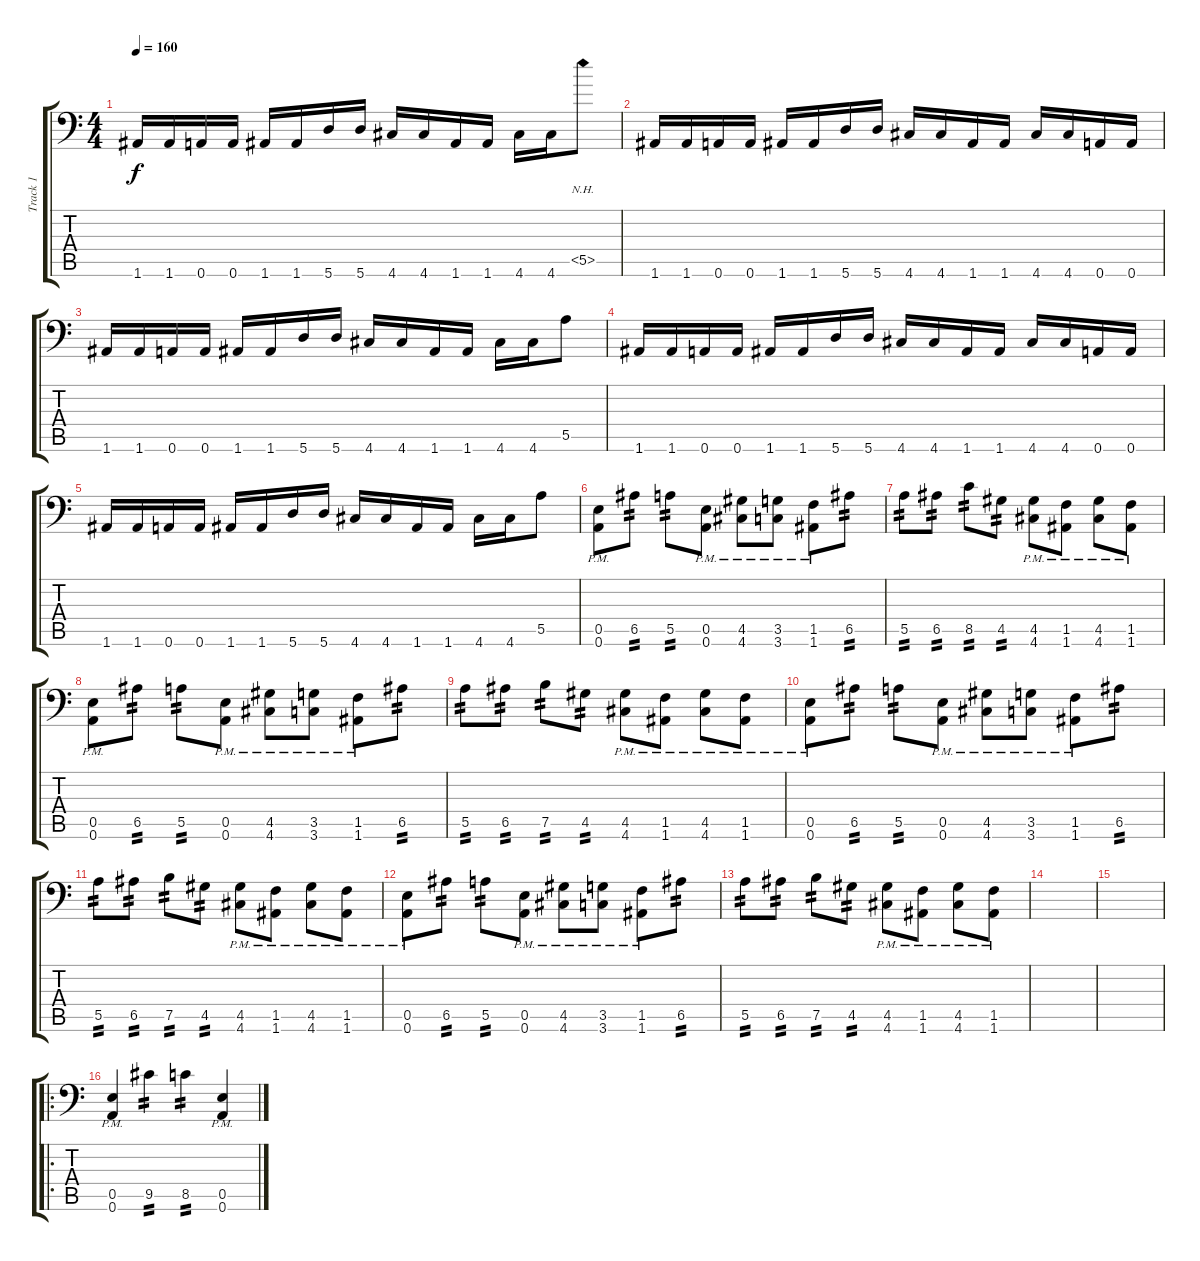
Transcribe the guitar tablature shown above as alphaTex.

\track ("Track 1" "Track 1") {instrument distortionguitar}
\staff {score tabs}
\tuning (B3 Gb3 D3 A2 E2 A1) {hide}
\ts (4 4)
\tempo 160
\clef f4
\ks c
1.6.16{dy f} 1.6.16 0.6.16 0.6.16 1.6.16 1.6.16 5.6.16 5.6.16 4.6.16 4.6.16 1.6.16 1.6.16 4.6.16 4.6.16 5.5{nh}.8 |
1.6.16 1.6.16 0.6.16 0.6.16 1.6.16 1.6.16 5.6.16 5.6.16 4.6.16 4.6.16 1.6.16 1.6.16 4.6.16 4.6.16 0.6.16 0.6.16 |
1.6.16 1.6.16 0.6.16 0.6.16 1.6.16 1.6.16 5.6.16 5.6.16 4.6.16 4.6.16 1.6.16 1.6.16 4.6.16 4.6.16 5.5.8 |
1.6.16 1.6.16 0.6.16 0.6.16 1.6.16 1.6.16 5.6.16 5.6.16 4.6.16 4.6.16 1.6.16 1.6.16 4.6.16 4.6.16 0.6.16 0.6.16 |
1.6.16 1.6.16 0.6.16 0.6.16 1.6.16 1.6.16 5.6.16 5.6.16 4.6.16 4.6.16 1.6.16 1.6.16 4.6.16 4.6.16 5.5.8 |
(0.5{pm} 0.6{pm}).8 6.5.8{tp 2} 5.5.8{tp 2} (0.5{pm} 0.6{pm}).8 (4.5{pm} 4.6{pm}).8 (3.5{pm} 3.6{pm}).8 (1.5{pm} 1.6{pm}).8 6.5.8{tp 2} |
5.5.8{tp 2} 6.5.8{tp 2} 8.5.8{tp 2} 4.5.8{tp 2} (4.5{pm} 4.6{pm}).8 (1.5{pm} 1.6{pm}).8 (4.5{pm} 4.6{pm}).8 (1.5{pm} 1.6{pm}).8 |
(0.5{pm} 0.6{pm}).8 6.5.8{tp 2} 5.5.8{tp 2} (0.5{pm} 0.6{pm}).8 (4.5{pm} 4.6{pm}).8 (3.5{pm} 3.6{pm}).8 (1.5{pm} 1.6{pm}).8 6.5.8{tp 2} |
5.5.8{tp 2} 6.5.8{tp 2} 7.5.8{tp 2} 4.5.8{tp 2} (4.5{pm} 4.6{pm}).8 (1.5{pm} 1.6{pm}).8 (4.5{pm} 4.6{pm}).8 (1.5{pm} 1.6{pm}).8 |
(0.5{pm} 0.6{pm}).8 6.5.8{tp 2} 5.5.8{tp 2} (0.5{pm} 0.6{pm}).8 (4.5{pm} 4.6{pm}).8 (3.5{pm} 3.6{pm}).8 (1.5{pm} 1.6{pm}).8 6.5.8{tp 2} |
5.5.8{tp 2} 6.5.8{tp 2} 7.5.8{tp 2} 4.5.8{tp 2} (4.5{pm} 4.6{pm}).8 (1.5{pm} 1.6{pm}).8 (4.5{pm} 4.6{pm}).8 (1.5{pm} 1.6{pm}).8 |
(0.5{pm} 0.6{pm}).8 6.5.8{tp 2} 5.5.8{tp 2} (0.5{pm} 0.6{pm}).8 (4.5{pm} 4.6{pm}).8 (3.5{pm} 3.6{pm}).8 (1.5{pm} 1.6{pm}).8 6.5.8{tp 2} |
5.5.8{tp 2} 6.5.8{tp 2} 7.5.8{tp 2} 4.5.8{tp 2} (4.5{pm} 4.6{pm}).8 (1.5{pm} 1.6{pm}).8 (4.5{pm} 4.6{pm}).8 (1.5{pm} 1.6{pm}).8 |
|
|
\ro
(0.5{pm} 0.6{pm}).4 9.5.4{tp 2} 8.5.4{tp 2} (0.5{pm} 0.6{pm}).4
